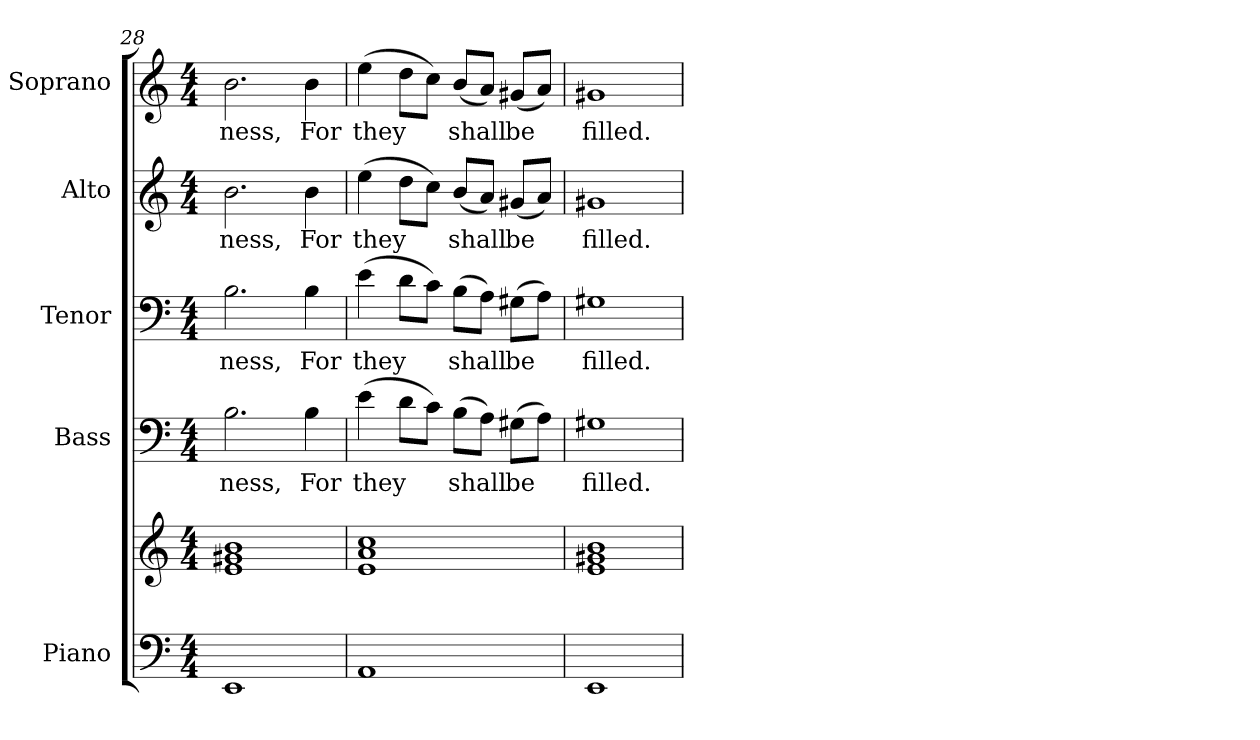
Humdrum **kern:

**kern	**kern	**kern	**text	**kern	**text	**kern	**text	**kern	**text
*part5	*part5	*part4	*part4	*part3	*part3	*part2	*part2	*part1	*part1
*staff6	*staff5	*staff4	*staff4	*staff3	*staff3	*staff2	*staff2	*staff1	*staff1
*I"Piano	*	*I"Bass	*	*I"Tenor	*	*I"Alto	*	*I"Soprano	*
*I'Pno.	*	*I'B.	*	*I'T.	*	*I'A.	*	*I'S.	*
!!LO:PB:g=z
*clefF4	*clefG2	*clefF4	*	*clefF4	*	*clefG2	*	*clefG2	*
*k[]	*k[]	*k[]	*	*k[]	*	*k[]	*	*k[]	*
*C:	*C:	*C:	*	*C:	*	*C:	*	*C:	*
*M4/4	*M4/4	*M4/4	*	*M4/4	*	*M4/4	*	*M4/4	*
=28	=28	=28	=28	=28	=28	=28	=28	=28	=28
!	!	!	!LO:LY:b:color=#000000	!	!	!	!	!	!
!	!	!	!	!	!LO:LY:b:color=#000000	!	!	!	!
!	!	!	!	!	!	!	!LO:LY:b:color=#000000	!	!
!	!	!	!	!	!	!	!	!	!LO:LY:b:color=#000000
1EEi	1ei 1g#Xi 1bi	2.Bi\	-ness,	2.Bi\	-ness,	2.bi\	-ness,	2.bi\	-ness,
!	!	!	!LO:LY:b:color=#000000	!	!	!	!	!	!
!	!	!	!	!	!LO:LY:b:color=#000000	!	!	!	!
!	!	!	!	!	!	!	!LO:LY:b:color=#000000	!	!
!	!	!	!	!	!	!	!	!	!LO:LY:b:color=#000000
.	.	4Bi\	For	4Bi\	For	4bi\	For	4bi\	For
=29	=29	=29	=29	=29	=29	=29	=29	=29	=29
!	!	!	!LO:LY:b:color=#000000	!	!	!	!	!	!
!	!	!	!	!	!LO:LY:b:color=#000000	!	!	!	!
!	!	!	!	!	!	!	!LO:LY:b:color=#000000	!	!
!	!	!	!	!	!	!	!	!	!LO:LY:b:color=#000000
1AAi	1ei 1ai 1cci	(4ei\	they	(4ei\	they	(4eei\	they	(4eei\	they
.	.	8di\L	.	8di\L	.	8ddi\L	.	8ddi\L	.
.	.	8ci\J)	.	8ci\J)	.	8cci\J)	.	8cci\J)	.
!	!	!	!LO:LY:b:color=#000000	!	!	!	!	!	!
!	!	!	!	!	!LO:LY:b:color=#000000	!	!	!	!
!	!	!	!	!	!	!	!LO:LY:b:color=#000000	!	!
!	!	!	!	!	!	!	!	!	!LO:LY:b:color=#000000
.	.	(8Bi\L	shall	(8Bi\L	shall	(8bi/L	shall	(8bi/L	shall
.	.	8Ai\J)	.	8Ai\J)	.	8ai/J)	.	8ai/J)	.
!	!	!	!LO:LY:b:color=#000000	!	!	!	!	!	!
!	!	!	!	!	!LO:LY:b:color=#000000	!	!	!	!
!	!	!	!	!	!	!	!LO:LY:b:color=#000000	!	!
!	!	!	!	!	!	!	!	!	!LO:LY:b:color=#000000
.	.	(8G#Xi\L	be	(8G#Xi\L	be	(8g#Xi/L	be	(8g#Xi/L	be
.	.	8Ai\J)	.	8Ai\J)	.	8ai/J)	.	8ai/J)	.
!!LO:PB:g=z
=30	=30	=30	=30	=30	=30	=30	=30	=30	=30
!	!	!	!LO:LY:b:color=#000000	!	!	!	!	!	!
!	!	!	!	!	!LO:LY:b:color=#000000	!	!	!	!
!	!	!	!	!	!	!	!LO:LY:b:color=#000000	!	!
!	!	!	!	!	!	!	!	!	!LO:LY:b:color=#000000
1EEi	1ei 1g#Xi 1bi	1G#Xi	filled.	1G#Xi	filled.	1g#Xi	filled.	1g#Xi	filled.
=	=	=	=	=	=	=	=	=	=
*-	*-	*-	*-	*-	*-	*-	*-	*-	*-
